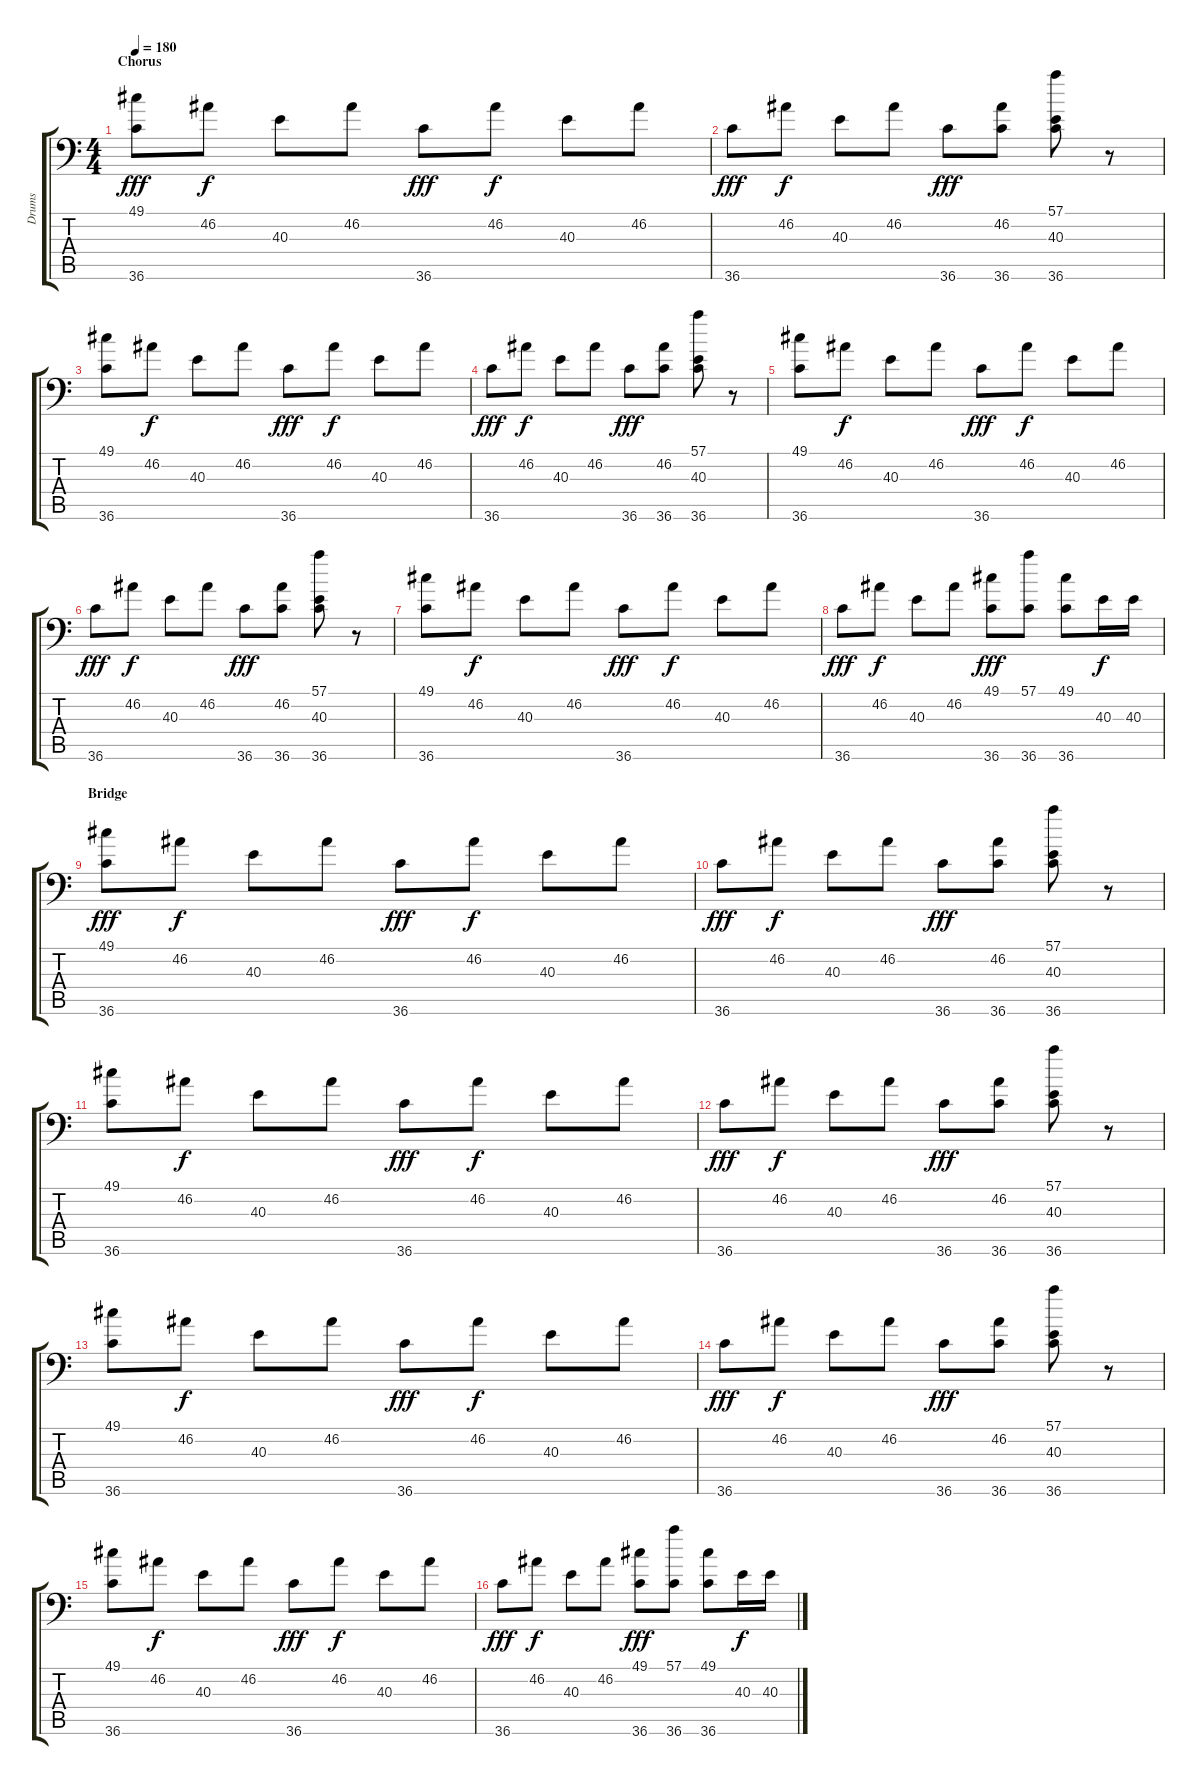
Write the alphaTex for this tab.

\track ("Drums" "Drums") {instrument acousticgrandpiano}
\staff {score tabs}
\tuning (C-1 C-1 C-1 C-1 C-1 C-1) {hide}
\ts (4 4)
\section ("" "Chorus")
\tempo 180
\clef f4
\ks c
(49.1 36.6).8{dy fff} 46.2.8{dy f} 40.3.8 46.2.8 36.6.8{dy fff} 46.2.8{dy f} 40.3.8 46.2.8 |
36.6.8{dy fff} 46.2.8{dy f} 40.3.8 46.2.8 36.6.8{dy fff} (46.2 36.6).8 (57.1 40.3 36.6).8 r.8 |
(49.1 36.6).8 46.2.8{dy f} 40.3.8 46.2.8 36.6.8{dy fff} 46.2.8{dy f} 40.3.8 46.2.8 |
36.6.8{dy fff} 46.2.8{dy f} 40.3.8 46.2.8 36.6.8{dy fff} (46.2 36.6).8 (57.1 40.3 36.6).8 r.8 |
(49.1 36.6).8 46.2.8{dy f} 40.3.8 46.2.8 36.6.8{dy fff} 46.2.8{dy f} 40.3.8 46.2.8 |
36.6.8{dy fff} 46.2.8{dy f} 40.3.8 46.2.8 36.6.8{dy fff} (46.2 36.6).8 (57.1 40.3 36.6).8 r.8 |
(49.1 36.6).8 46.2.8{dy f} 40.3.8 46.2.8 36.6.8{dy fff} 46.2.8{dy f} 40.3.8 46.2.8 |
36.6.8{dy fff} 46.2.8{dy f} 40.3.8 46.2.8 (49.1 36.6).8{dy fff} (57.1 36.6).8 (49.1 36.6).8 40.3.16{dy f} 40.3.16 |
\section ("" "Bridge")
(49.1 36.6).8{dy fff} 46.2.8{dy f} 40.3.8 46.2.8 36.6.8{dy fff} 46.2.8{dy f} 40.3.8 46.2.8 |
36.6.8{dy fff} 46.2.8{dy f} 40.3.8 46.2.8 36.6.8{dy fff} (46.2 36.6).8 (57.1 40.3 36.6).8 r.8 |
(49.1 36.6).8 46.2.8{dy f} 40.3.8 46.2.8 36.6.8{dy fff} 46.2.8{dy f} 40.3.8 46.2.8 |
36.6.8{dy fff} 46.2.8{dy f} 40.3.8 46.2.8 36.6.8{dy fff} (46.2 36.6).8 (57.1 40.3 36.6).8 r.8 |
(49.1 36.6).8 46.2.8{dy f} 40.3.8 46.2.8 36.6.8{dy fff} 46.2.8{dy f} 40.3.8 46.2.8 |
36.6.8{dy fff} 46.2.8{dy f} 40.3.8 46.2.8 36.6.8{dy fff} (46.2 36.6).8 (57.1 40.3 36.6).8 r.8 |
(49.1 36.6).8 46.2.8{dy f} 40.3.8 46.2.8 36.6.8{dy fff} 46.2.8{dy f} 40.3.8 46.2.8 |
36.6.8{dy fff} 46.2.8{dy f} 40.3.8 46.2.8 (49.1 36.6).8{dy fff} (57.1 36.6).8 (49.1 36.6).8 40.3.16{dy f} 40.3.16
